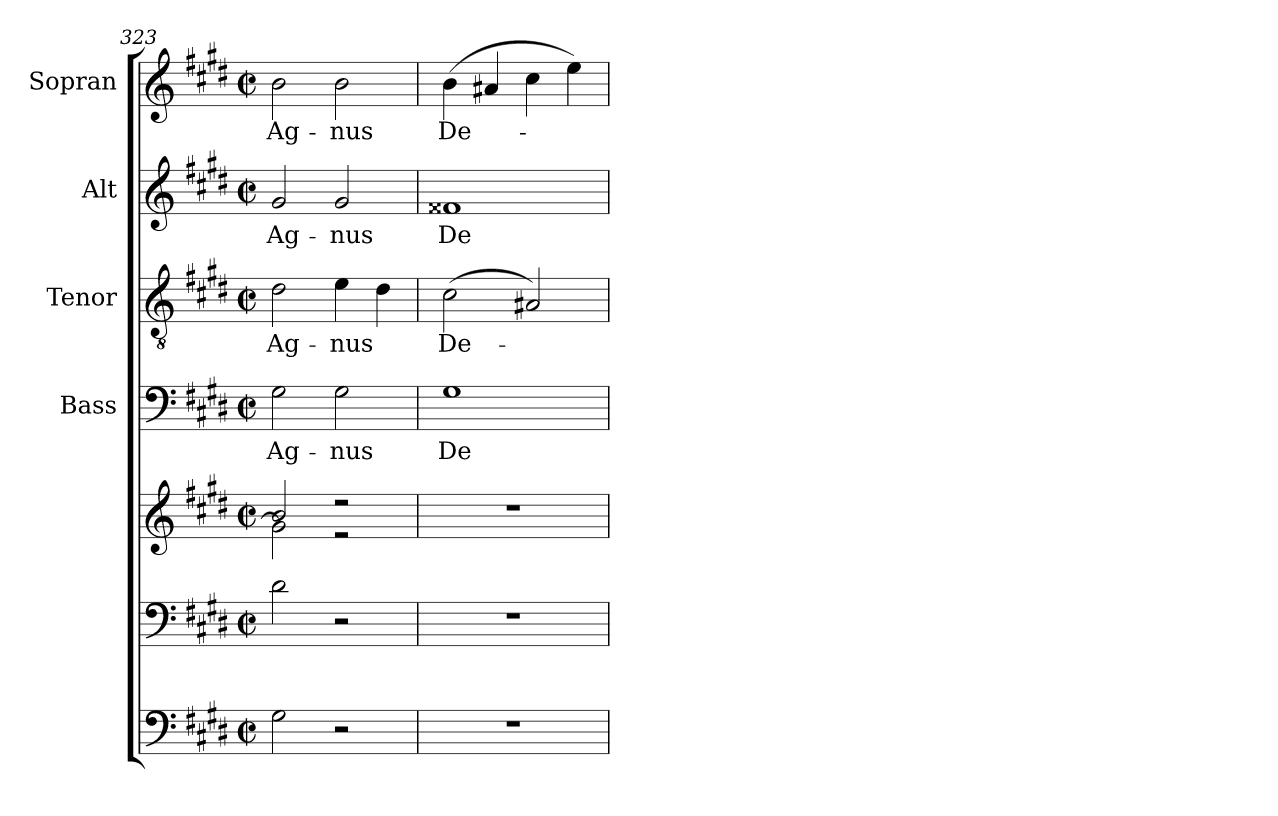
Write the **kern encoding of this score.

**kern	**kern	**kern	**kern	**text	**kern	**text	**kern	**text	**kern	**text
*part6	*part5	*part5	*part4	*part4	*part3	*part3	*part2	*part2	*part1	*part1
*staff7	*staff6	*staff5	*staff4	*staff4	*staff3	*staff3	*staff2	*staff2	*staff1	*staff1
*	*	*	*I"Bass	*	*I"Tenor	*	*I"Alt	*	*I"Sopran	*
*	*	*	*I'B.	*	*I'T.	*	*I'A.	*	*I'S.	*
*clefF4	*clefF4	*clefG2	*clefF4	*	*clefGv2	*	*clefG2	*	*clefG2	*
*ITrd7c12	*	*	*	*	*	*	*	*	*	*
*k[f#c#g#d#]	*k[f#c#g#d#]	*k[f#c#g#d#]	*k[f#c#g#d#]	*	*k[f#c#g#d#]	*	*k[f#c#g#d#]	*	*k[f#c#g#d#]	*
*E:	*E:	*E:	*E:	*	*E:	*	*E:	*	*E:	*
*M2/2	*M2/2	*M2/2	*M2/2	*	*M2/2	*	*M2/2	*	*M2/2	*
*met(c|)	*met(c|)	*met(c|)	*met(c|)	*	*met(c|)	*	*met(c|)	*	*met(c|)	*
=323	=323	=323	=323	=323	=323	=323	=323	=323	=323	=323
*	*	*^	*	*	*	*	*	*	*	*
!	!	!	!	!	!LO:LY:b	!	!LO:LY:b	!	!LO:LY:b	!	!LO:LY:b
2GG#\	2d#\	2b/	2g#\]	2G#\	Ag-	2d#\	Ag-	2g#/	Ag-	2b\	Ag-
!	!	!	!	!	!LO:LY:b	!	!LO:LY:b	!	!LO:LY:b	!	!LO:LY:b
2r	2r	2r	2r	2G#\	-nus	4e\	-nus	2g#/	-nus	2b\	-nus
.	.	.	.	.	.	4d#\	.	.	.	.	.
*	*	*v	*v	*	*	*	*	*	*	*	*
=324	=324	=324	=324	=324	=324	=324	=324	=324	=324	=324
!	!	!	!	!LO:LY:b	!	!LO:LY:b	!	!LO:LY:b	!	!LO:LY:b
1r	1r	1r	1G#	De-	(<2c#\	De-	1f##X	De-	(>4b\	De-
.	.	.	.	.	.	.	.	.	4a#X/	.
.	.	.	.	.	2A#X/)	.	.	.	4cc#\	.
.	.	.	.	.	.	.	.	.	4ee\)	.
=	=	=	=	=	=	=	=	=	=	=
*-	*-	*-	*-	*-	*-	*-	*-	*-	*-	*-
